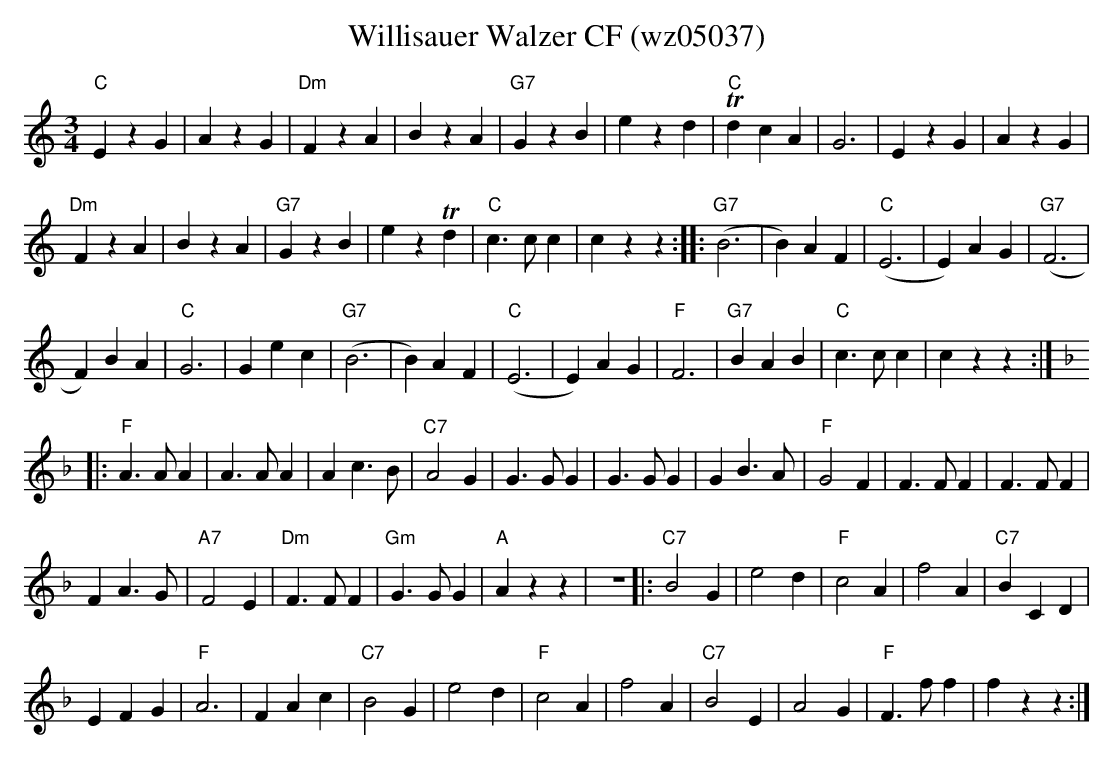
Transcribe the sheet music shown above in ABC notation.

X:1
T:Willisauer Walzer CF (wz05037)
M:3/4
L:1/4
K:C %%MIDI gchordon
"C"EzG | AzG | "Dm"FzA | BzA | "G7"GzB | ezd | "C"TdcA | G3 | EzG | AzG |
"Dm"FzA | BzA | "G7"GzB | ezTd | "C"c>cc | czz :: "G7"(B3 | B)AF | "C"(E3 | E)AG | "G7"(F3 |
F)BA | "C"G3 | Gec | "G7"(B3 | B)AF | "C"(E3 | E)AG | "F"F3 | "G7"BAB | "C"c>cc | czz :: [K:F]
"F"A>AA | A>AA | Ac>B | "C7"A2G | G>GG | G>GG | GB>A | "F"G2F | F>FF | F>FF |
FA>G | "A7"F2E | "Dm"F>FF | "Gm"G>GG | "A"Azz | z3 |: "C7"B2G | e2d | "F"c2A | f2A | "C7"BCD |
EFG | "F"A3 | FAc | "C7"B2G | e2d | "F"c2A | f2A | "C7"B2E | A2G | "F"F>ff | fzz :|
